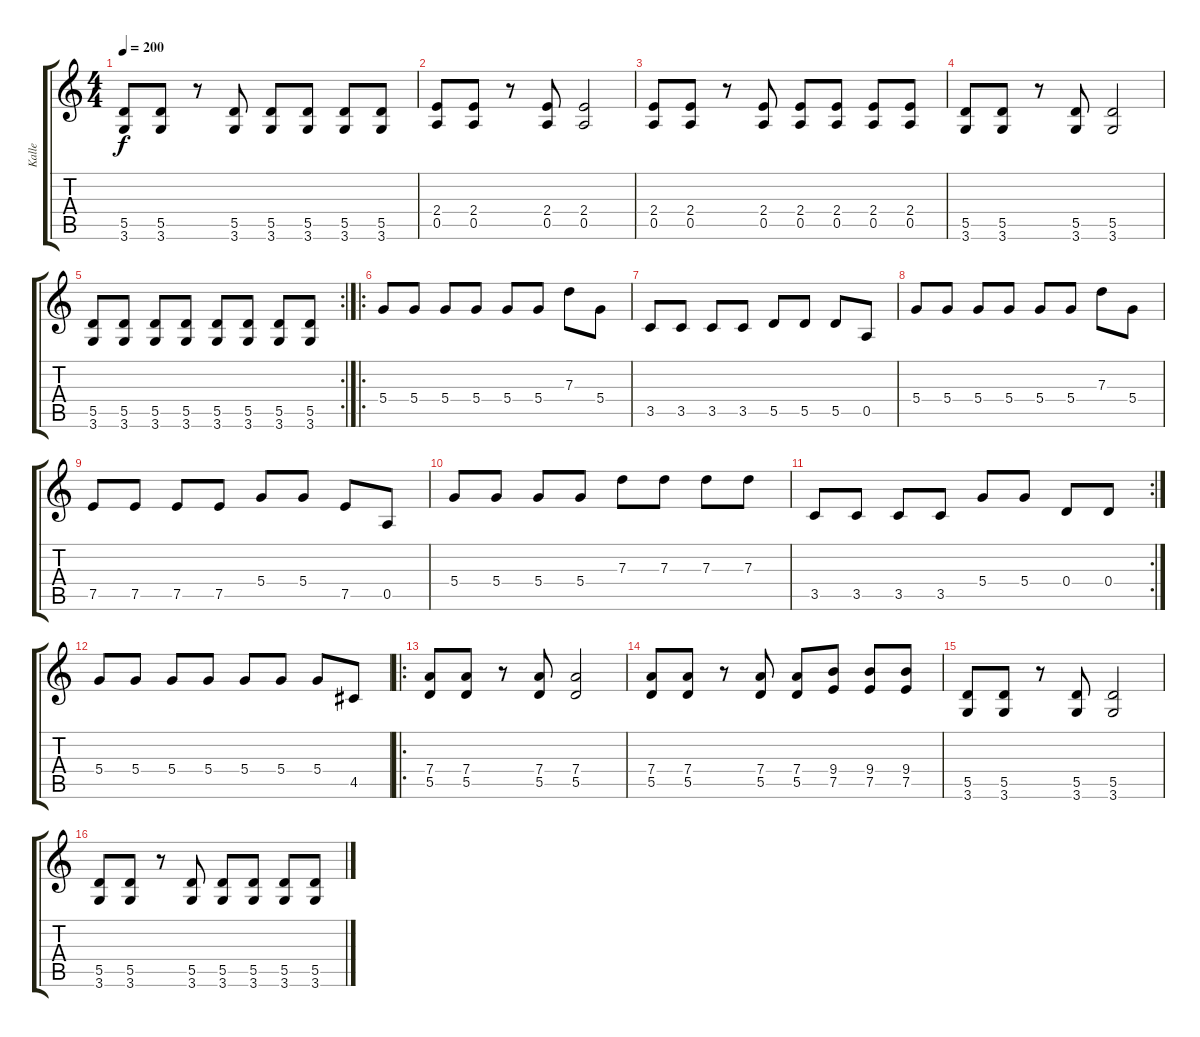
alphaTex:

\track ("Kalle" "Kalle") {instrument distortionguitar}
\staff {score tabs}
\tuning (E4 B3 G3 D3 A2 E2) {hide}
\ts (4 4)
\tempo 200
\clef g2
\ks c
(5.5 3.6).8{dy f} (5.5 3.6).8 r.8 (5.5 3.6).8 (5.5 3.6).8 (5.5 3.6).8 (5.5 3.6).8 (5.5 3.6).8 |
(2.4 0.5).8 (2.4 0.5).8 r.8 (2.4 0.5).8 (2.4 0.5).2 |
(2.4 0.5).8 (2.4 0.5).8 r.8 (2.4 0.5).8 (2.4 0.5).8 (2.4 0.5).8 (2.4 0.5).8 (2.4 0.5).8 |
(5.5 3.6).8 (5.5 3.6).8 r.8 (5.5 3.6).8 (5.5 3.6).2 |
\rc 2
(5.5 3.6).8 (5.5 3.6).8 (5.5 3.6).8 (5.5 3.6).8 (5.5 3.6).8 (5.5 3.6).8 (5.5 3.6).8 (5.5 3.6).8 |
\ro
5.4.8 5.4.8 5.4.8 5.4.8 5.4.8 5.4.8 7.3.8 5.4.8 |
3.5.8 3.5.8 3.5.8 3.5.8 5.5.8 5.5.8 5.5.8 0.5.8 |
5.4.8 5.4.8 5.4.8 5.4.8 5.4.8 5.4.8 7.3.8 5.4.8 |
7.5.8 7.5.8 7.5.8 7.5.8 5.4.8 5.4.8 7.5.8 0.5.8 |
5.4.8 5.4.8 5.4.8 5.4.8 7.3.8 7.3.8 7.3.8 7.3.8 |
\rc 2
3.5.8 3.5.8 3.5.8 3.5.8 5.4.8 5.4.8 0.4.8 0.4.8 |
5.4.8 5.4.8 5.4.8 5.4.8 5.4.8 5.4.8 5.4.8 4.5.8 |
\ro
(7.4 5.5).8 (7.4 5.5).8 r.8 (7.4 5.5).8 (7.4 5.5).2 |
(7.4 5.5).8 (7.4 5.5).8 r.8 (7.4 5.5).8 (7.4 5.5).8 (9.4 7.5).8 (9.4 7.5).8 (9.4 7.5).8 |
(5.5 3.6).8 (5.5 3.6).8 r.8 (5.5 3.6).8 (5.5 3.6).2 |
(5.5 3.6).8 (5.5 3.6).8 r.8 (5.5 3.6).8 (5.5 3.6).8 (5.5 3.6).8 (5.5 3.6).8 (5.5 3.6).8
